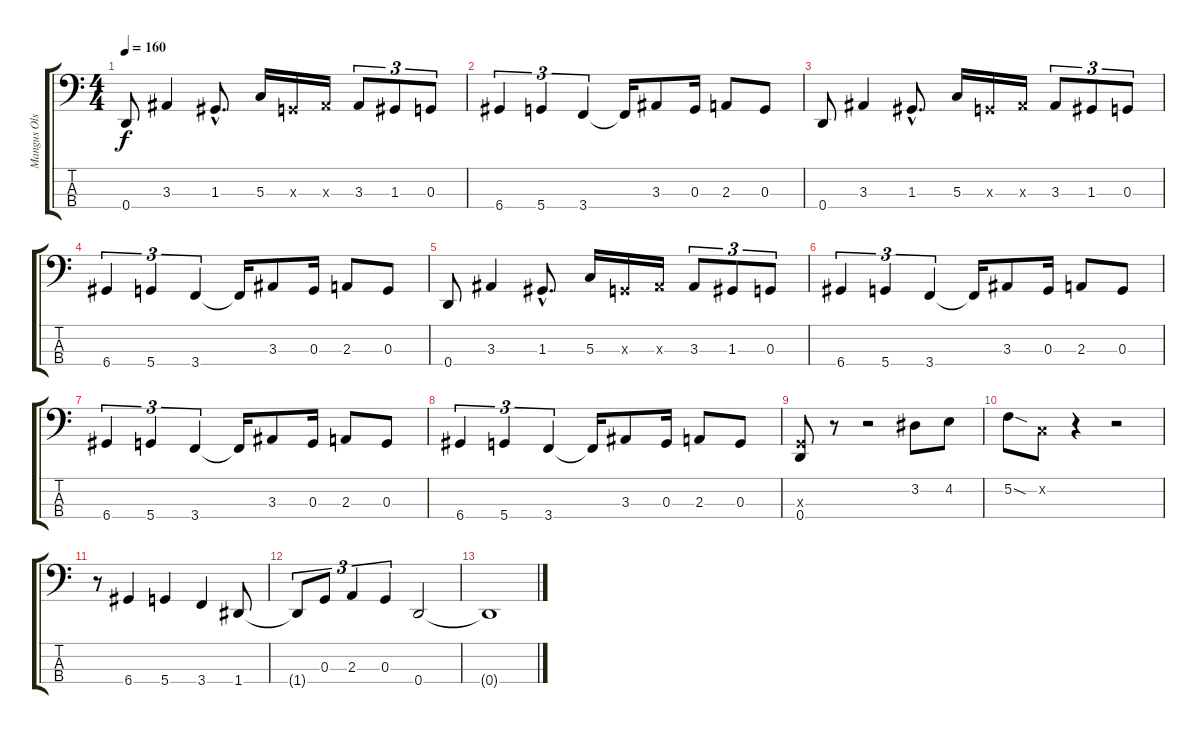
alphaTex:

\track ("Mangus Olsfelt" "Mangus Ols") {instrument electricbasspick}
\staff {score tabs}
\tuning (F2 C2 G1 D1) {hide}
\ts (4 4)
\tempo 160
\clef f4
\ks c
0.4.8{dy f} 3.3.4 1.3{hac}.8{d} 5.3.16 0.3{x}.16 3.3{x}.16 3.3.8{tu (3 2)} 1.3.8{tu (3 2)} 0.3.8{tu (3 2)} |
6.4.4{tu (3 2)} 5.4.4{tu (3 2)} 3.4.4{tu (3 2)} 3.4{t}.16 3.3.8 0.3.16 2.3.8 0.3.8 |
0.4.8 3.3.4 1.3{hac}.8{d} 5.3.16 0.3{x}.16 3.3{x}.16 3.3.8{tu (3 2)} 1.3.8{tu (3 2)} 0.3.8{tu (3 2)} |
6.4.4{tu (3 2)} 5.4.4{tu (3 2)} 3.4.4{tu (3 2)} 3.4{t}.16 3.3.8 0.3.16 2.3.8 0.3.8 |
0.4.8 3.3.4 1.3{hac}.8{d} 5.3.16 0.3{x}.16 3.3{x}.16 3.3.8{tu (3 2)} 1.3.8{tu (3 2)} 0.3.8{tu (3 2)} |
6.4.4{tu (3 2)} 5.4.4{tu (3 2)} 3.4.4{tu (3 2)} 3.4{t}.16 3.3.8 0.3.16 2.3.8 0.3.8 |
6.4.4{tu (3 2)} 5.4.4{tu (3 2)} 3.4.4{tu (3 2)} 3.4{t}.16 3.3.8 0.3.16 2.3.8 0.3.8 |
6.4.4{tu (3 2)} 5.4.4{tu (3 2)} 3.4.4{tu (3 2)} 3.4{t}.16 3.3.8 0.3.16 2.3.8 0.3.8 |
(0.3{x} 0.4).8 r.8 r.2 3.2.8 4.2.8 |
5.2{sod}.8 0.2{x}.8 r.4 r.2 |
r.8 6.4.4 5.4.4 3.4.4 1.4.8 |
1.4{t}.8{tu (3 2)} 0.3.8{tu (3 2)} 2.3.4{tu (3 2)} 0.3.4{tu (3 2)} 0.4.2 |
0.4{t}.1
